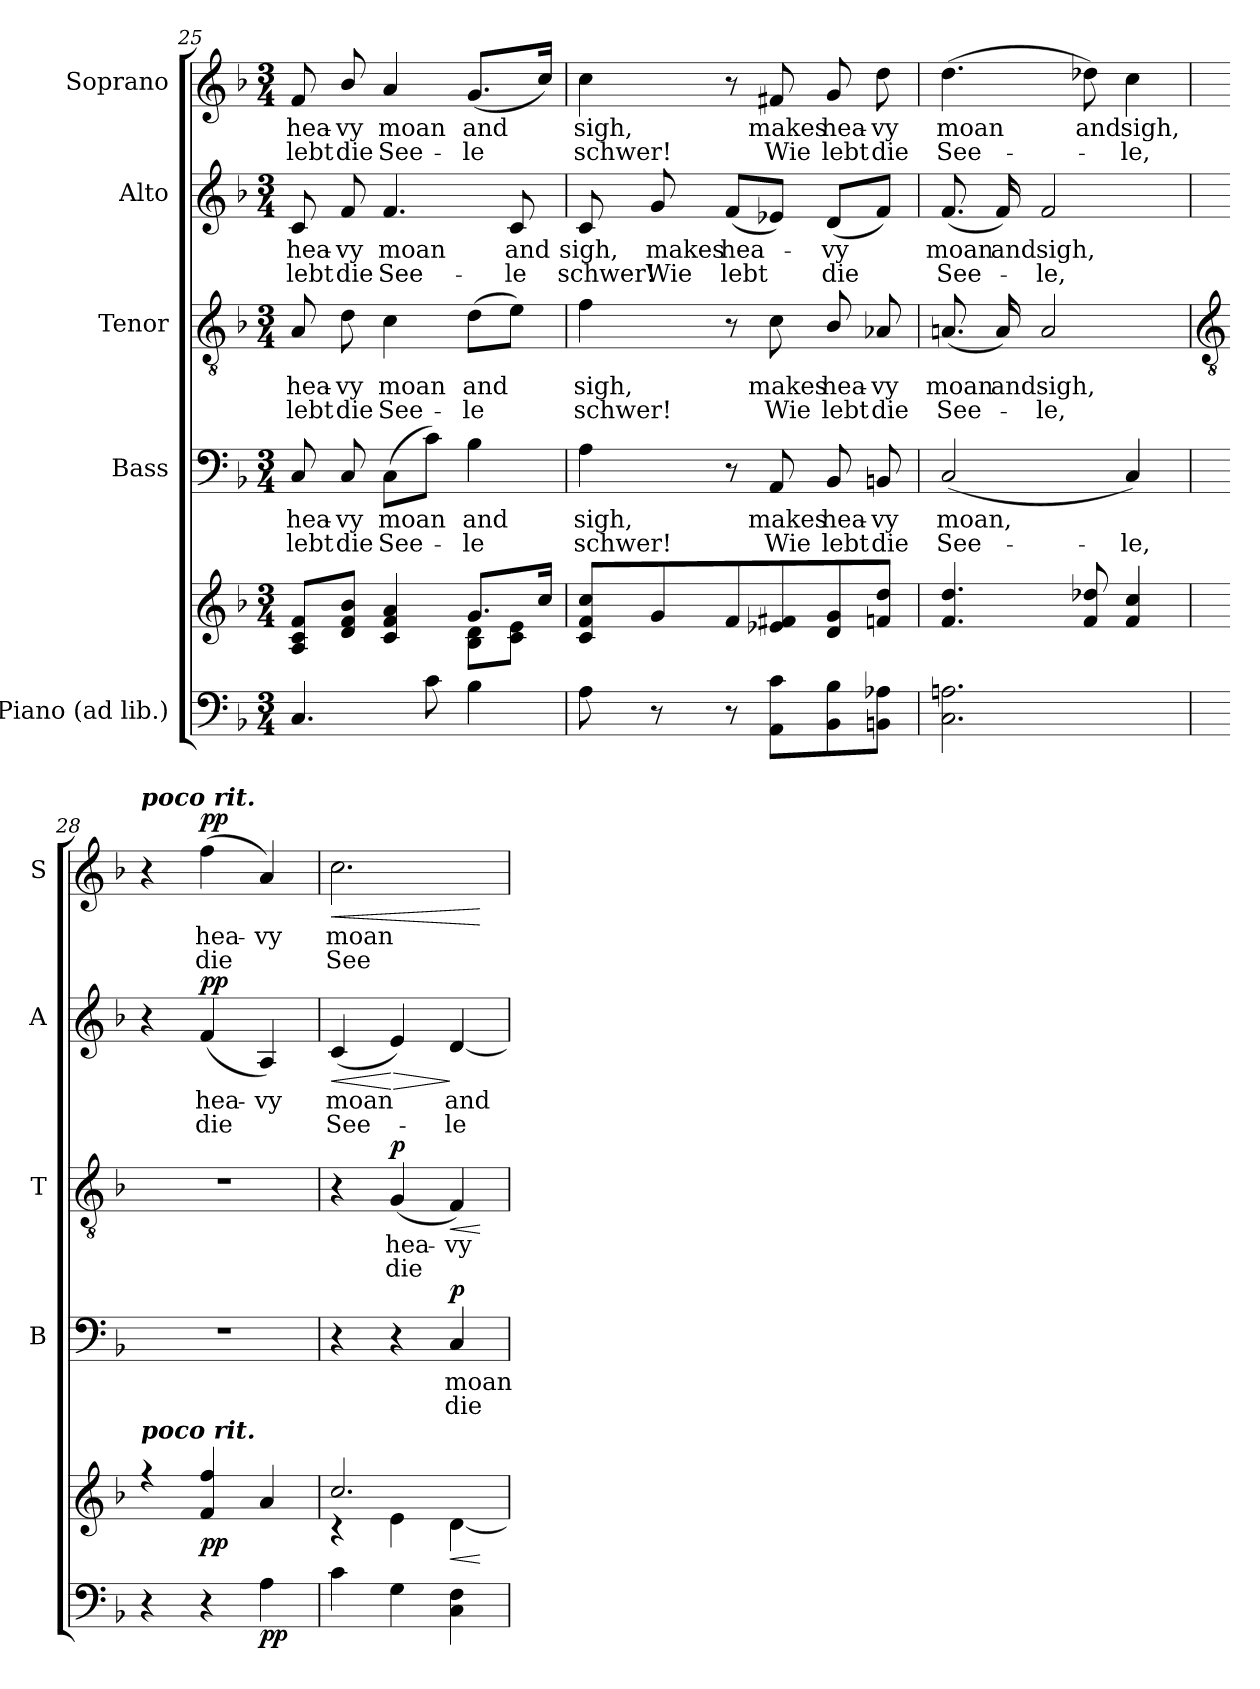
**kern	**kern	**dynam	**kern	**text	**text	**dynam	**kern	**text	**text	**dynam	**kern	**text	**text	**dynam	**kern	**text	**text	**dynam
*part5	*part5	*part5	*part4	*part4	*part4	*part4	*part3	*part3	*part3	*part3	*part2	*part2	*part2	*part2	*part1	*part1	*part1	*part1
*staff6	*staff5	*staff5/6	*staff4	*staff4	*staff4	*staff4	*staff3	*staff3	*staff3	*staff3	*staff2	*staff2	*staff2	*staff2	*staff1	*staff1	*staff1	*staff1
*I"Piano (ad lib.)	*	*	*I"Bass	*	*	*	*I"Tenor	*	*	*	*I"Alto	*	*	*	*I"Soprano	*	*	*
*	*	*	*I'B	*	*	*	*I'T	*	*	*	*I'A	*	*	*	*I'S	*	*	*
!!LO:LB:g=z
*clefF4	*clefG2	*	*clefF4	*	*	*	*clefGv2	*	*	*	*clefG2	*	*	*	*clefG2	*	*	*
*k[b-]	*k[b-]	*	*k[b-]	*	*	*	*k[b-]	*	*	*	*k[b-]	*	*	*	*k[b-]	*	*	*
*F:	*F:	*	*F:	*	*	*	*F:	*	*	*	*F:	*	*	*	*F:	*	*	*
*M3/4	*M3/4	*	*M3/4	*	*	*	*M3/4	*	*	*	*M3/4	*	*	*	*M3/4	*	*	*
=25	=25	=25	=25	=25	=25	=25	=25	=25	=25	=25	=25	=25	=25	=25	=25	=25	=25	=25
*	*^	*	*	*	*	*	*	*	*	*	*	*	*	*	*	*	*	*
!	!	!	!	!	!LO:LY:b	!LO:LY:b	!	!	!LO:LY:b	!LO:LY:b	!	!	!LO:LY:b	!LO:LY:b	!	!	!LO:LY:b	!LO:LY:b	!
4.C	8A/ 8c/ 8f/L	2ryy	.	8C	hea-	-lebt	.	8A	hea-	-lebt	.	8c	hea-	-lebt	.	8f	hea-	-lebt	.
!	!	!	!	!	!LO:LY:b	!LO:LY:b	!	!	!LO:LY:b	!LO:LY:b	!	!	!LO:LY:b	!LO:LY:b	!	!	!LO:LY:b	!LO:LY:b	!
.	8d/ 8f/ 8b-/J	.	.	8C	vy	die	.	8d	vy	die	.	8f	vy	die	.	8b-/	vy	die	.
!	!	!	!	!	!LO:LY:b	!LO:LY:b	!	!	!LO:LY:b	!LO:LY:b	!	!	!LO:LY:b	!LO:LY:b	!	!	!LO:LY:b	!LO:LY:b	!
.	4c/ 4f/ 4a/	.	.	(8CL	moan	See-	.	4c	moan	See-	.	4.f	moan	See-	.	4a	moan	See-	.
8c	.	.	.	8cJ)	.	.	.	.	.	.	.	.	.	.	.	.	.	.	.
!	!	!	!	!	!LO:LY:b	!LO:LY:b	!	!	!LO:LY:b	!LO:LY:b	!	!	!	!	!	!	!LO:LY:b	!LO:LY:b	!
4B-	8.g/L	8B-\ 8d\L	.	4B-	and	le	.	(>8dL	-and	le	.	.	.	.	.	(<8.gL	-and	le	.
!	!	!	!	!	!	!	!	!	!	!	!	!	!LO:LY:b	!LO:LY:b	!	!	!	!	!
.	.	8c\ 8e\J	.	.	.	.	.	8eJ)	.	.	.	8c	-and	le	.	.	.	.	.
.	16cc/J	.	.	.	.	.	.	.	.	.	.	.	.	.	.	16ccJ)	.	.	.
=26	=26	=26	=26	=26	=26	=26	=26	=26	=26	=26	=26	=26	=26	=26	=26	=26	=26	=26	=26
!	!	!	!	!	!LO:LY:b	!LO:LY:b	!	!	!LO:LY:b	!LO:LY:b	!	!	!LO:LY:b	!LO:LY:b	!	!	!LO:LY:b	!LO:LY:b	!
8A	8c/ 8f/ 8cc/L	2ryy	.	4A	sigh,	schwer!	.	4f	sigh,	schwer!	.	8c	sigh,	schwer!	.	4cc	sigh,	schwer!	.
!	!	!	!	!	!	!	!	!	!	!	!	!	!LO:LY:b	!LO:LY:b	!	!	!	!	!
8r	8g/	.	.	.	.	.	.	.	.	.	.	8g	makes	Wie	.	.	.	.	.
!	!	!	!	!	!	!	!	!	!	!	!	!	!LO:LY:b	!LO:LY:b	!	!	!	!	!
8r	8f/	.	.	8r	.	.	.	8r	.	.	.	(<8fL	hea-	lebt	.	8r	.	.	.
!	!	!	!	!	!LO:LY:b	!LO:LY:b	!	!	!LO:LY:b	!LO:LY:b	!	!	!	!	!	!	!LO:LY:b	!LO:LY:b	!
8AA 8cL	8e-X/ 8f#X/	.	.	8AA	makes	Wie	.	8c	makes	Wie	.	8e-XJ)	.	.	.	8f#X	makes	Wie	.
!	!	!	!	!	!LO:LY:b	!LO:LY:b	!	!	!LO:LY:b	!LO:LY:b	!	!	!LO:LY:b	!LO:LY:b	!	!	!LO:LY:b	!LO:LY:b	!
8BB- 8B-	8d/ 8g/	8ryy	.	8BB-	hea-	-lebt	.	8B-/	hea-	-lebt	.	(<8dL	vy	die	.	8g	hea-	-lebt	.
!	!	!	!	!	!LO:LY:b	!LO:LY:b	!	!	!LO:LY:b	!LO:LY:b	!	!	!	!	!	!	!LO:LY:b	!LO:LY:b	!
8BBn 8A-XJ	8fn/ 8dd/J	8ryy	.	8BBn	vy	die	.	8A-X	vy	die	.	8fJ)	.	.	.	8dd	vy	die	.
=27	=27	=27	=27	=27	=27	=27	=27	=27	=27	=27	=27	=27	=27	=27	=27	=27	=27	=27	=27
!	!	!	!	!	!LO:LY:b	!LO:LY:b	!	!	!LO:LY:b	!LO:LY:b	!	!	!LO:LY:b	!LO:LY:b	!	!	!LO:LY:b	!LO:LY:b	!
2.C 2.An	4.f/ 4.dd/	2ryy	.	(<2C	moan,	See-	.	(<8.An	moan	See-	.	(<8.f	moan	See-	.	(>4.dd	moan	See-	.
!	!	!	!	!	!	!	!	!	!LO:LY:b	!	!	!	!LO:LY:b	!	!	!	!	!	!
.	.	.	.	.	.	.	.	16A)	and	.	.	16f)	and	.	.	.	.	.	.
!	!	!	!	!	!	!	!	!	!LO:LY:b	!LO:LY:b	!	!	!LO:LY:b	!LO:LY:b	!	!	!	!	!
.	.	.	.	.	.	.	.	2A	sigh,	le,	.	2f	sigh,	le,	.	.	.	.	.
!	!	!	!	!	!	!	!	!	!	!	!	!	!	!	!	!	!LO:LY:b	!	!
.	8f/ 8dd-X/	.	.	.	.	.	.	.	.	.	.	.	.	.	.	8dd-X)	and	.	.
!	!	!	!	!	!	!LO:LY:b	!	!	!	!	!	!	!	!	!	!	!LO:LY:b	!LO:LY:b	!
.	4f/ 4cc/	4ryy	.	4C)	.	-le,	.	.	.	.	.	.	.	.	.	4cc	sigh,	le,	.
!!LO:LB:g=z
=28	=28	=28	=28	=28	=28	=28	=28	=28	=28	=28	=28	=28	=28	=28	=28	=28	=28	=28	=28
*	*	*	*	*	*	*	*	*clefGv2	*	*	*	*	*	*	*	*	*	*	*
!	!	!	!	!	!	!	!	!	!	!	!	!	!	!	!	!LO:TX:a:Bi:t=poco rit.	!	!	!
!	!LO:TX:a:Bi:t=poco rit.	!	!	!	!	!	!	!	!	!	!	!	!	!	!	!	!	!	!
!	!	!LO:N:vis=1	!	!LO:N:vis=1	!	!	!	!LO:N:vis=1	!	!	!	!	!	!	!	!	!	!	!
4r	4r	2.ryy	.	2.r	.	.	.	2.r	.	.	.	4r	.	.	.	4r	.	.	.
!	!	!	!LO:DY:b	!	!	!	!	!	!	!	!	!	!LO:LY:b	!LO:LY:b	!LO:DY:b	!	!LO:LY:b	!LO:LY:b	!LO:DY:b
4r	4f/ 4ff/	.	pp	.	.	.	.	.	.	.	.	(<4f	hea-	-die	pp	(<4ff	hea-	-die	pp
!	!	!	!LO:DY:b=2	!	!	!	!	!	!	!	!	!	!LO:LY:b	!	!	!	!LO:LY:b	!	!
4A	4a/	.	pp	.	.	.	.	.	.	.	.	4A)	vy	.	.	4a)	vy	.	.
=29	=29	=29	=29	=29	=29	=29	=29	=29	=29	=29	=29	=29	=29	=29	=29	=29	=29	=29	=29
!	!	!	!	!	!	!	!	!	!	!	!	!	!LO:LY:b	!LO:LY:b	!LO:HP:b	!	!LO:LY:b	!LO:LY:b	!LO:HP:b
4c	2.cc/	4r	.	4r	.	.	.	4r	.	.	.	(<4c	moan	See-	<	2.cc	moan	See-	<
!	!	!	!	!	!	!	!	!	!LO:LY:b	!LO:LY:b	!LO:DY:b	!	!	!	!LO:HP:n=1:b	!	!	!	!
4G	.	4e\	.	4r	.	.	.	(<4G	hea-	-die	p	4e)	.	.	[ >	.	.	.	.
!	!	!	!LO:HP:b	!	!LO:LY:b	!LO:LY:b	!LO:DY:b	!	!LO:LY:b	!	!LO:HP:b	!	!LO:LY:b	!LO:LY:b	!	!	!	!	!
4C 4F	.	[4d\	<	4C	moan	die	p	4F)	vy	.	<	[4d	and	le	]	.	.	.	.
*	*v	*v	*	*	*	*	*	*	*	*	*	*	*	*	*	*	*	*	*
.	.	[	.	.	.	.	.	.	.	[	.	.	.	.	.	.	.	[
=	=	=	=	=	=	=	=	=	=	=	=	=	=	=	=	=	=	=
*-	*-	*-	*-	*-	*-	*-	*-	*-	*-	*-	*-	*-	*-	*-	*-	*-	*-	*-
